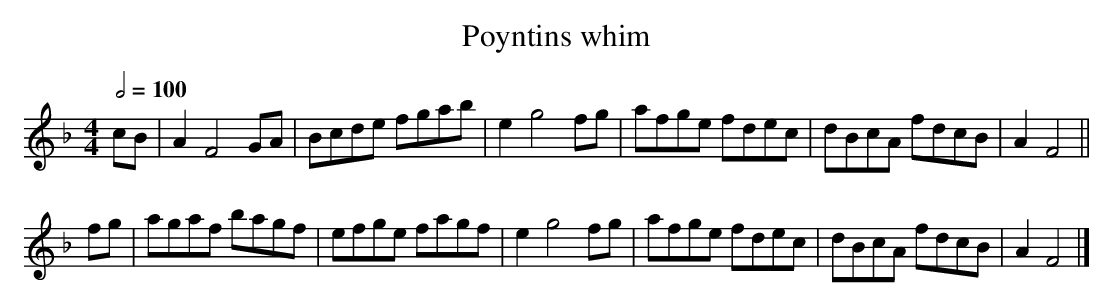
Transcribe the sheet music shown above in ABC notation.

X:1
T:Poyntins whim
M:4/4
L:1/8
Q:1/2=100
K:F
cB|A2F4GA|Bcde fgab|e2g4fg|afge fdec|dBcA fdcB|A2F4||
fg|agaf bagf|efge fagf|e2g4fg|afge fdec|dBcA fdcB|A2F4|]
